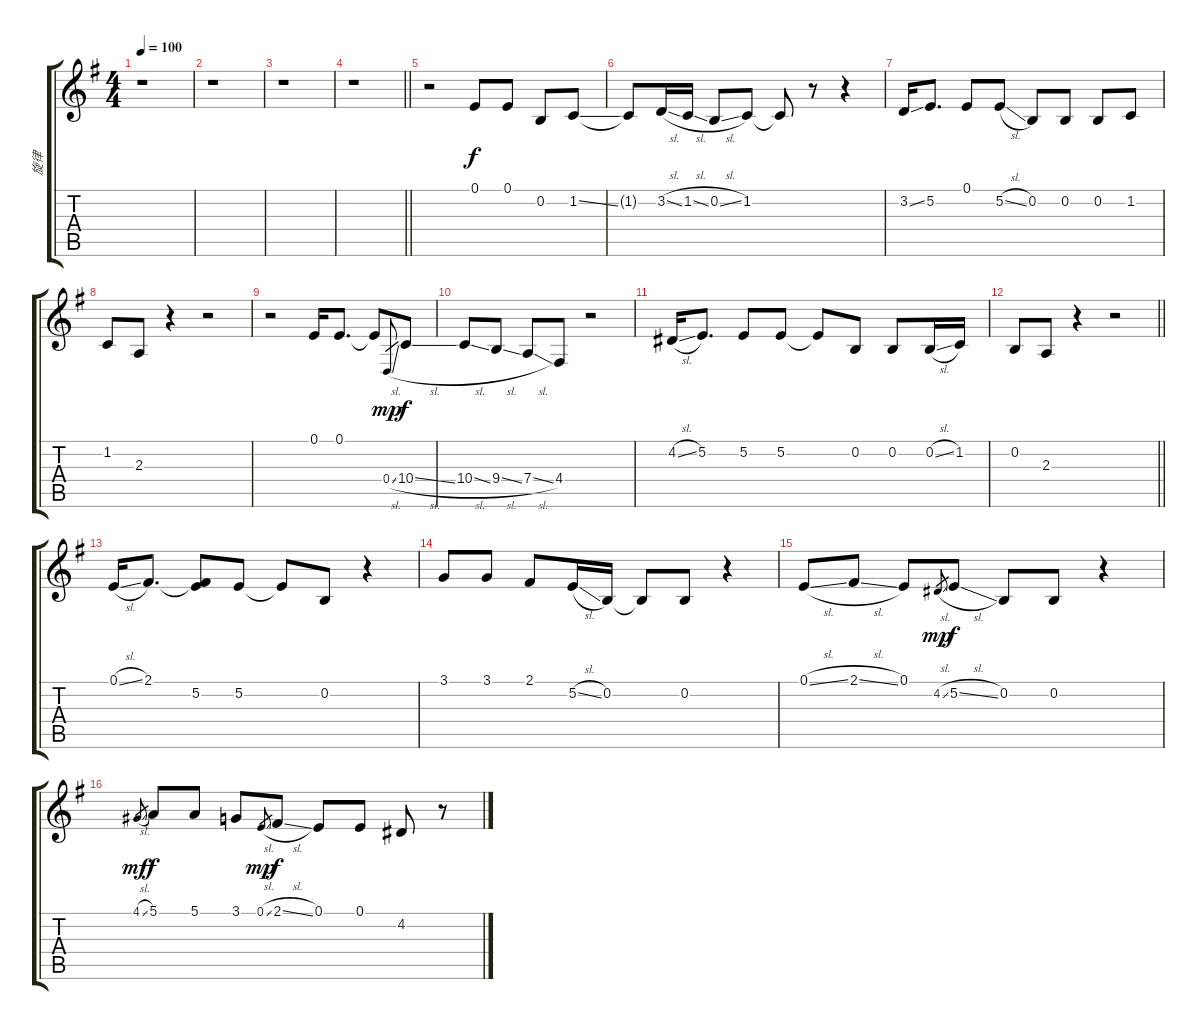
\track ("旋律" "旋律") {instrument tuba}
\staff {score tabs}
\tuning (E4 B3 G3 D3 A2 E2) {hide}
\ts (4 4)
\tempo 100
\clef g2
\ks eminor
r.1{dy f} |
r.1 |
r.1 |
\barLineRight lightlight
r.1 |
r.2 0.1.8 0.1.8 0.2.8 1.2{ss}.8 |
1.2{t}.8 3.2{sl}.16 1.2{sl}.16 0.2{sl}.8 1.2.8 1.2{t}.8 r.8 r.4 |
3.2{ss}.16 5.2.8{d} 0.1.8 5.2{sl}.8 0.2.8 0.2.8 0.2.8 1.2.8 |
1.2.8 2.3.8 r.4 r.2 |
r.2 0.1.16 0.1.8{d} 0.1{t}.8 0.4{sl}.8{gr dy mp} 10.4{sl}.8{dy f} |
10.4{sl}.8 9.4{sl}.8 7.4{sl}.8 4.4.8 r.2 |
4.2{sl}.16 5.2.8{d} 5.2.8 5.2.8 5.2{t}.8 0.2.8 0.2.8 0.2{sl}.16 1.2.16 |
\barLineRight lightlight
0.2.8 2.3.8 r.4 r.2 |
0.1{sl}.16 2.1.8{d} (2.1{t} 5.2).8 5.2.8 5.2{t}.8 0.2.8 r.4 |
3.1.8 3.1.8 2.1.8 5.2{sl}.16 0.2.16 0.2{t}.8 0.2.8 r.4 |
0.1{sl}.8 2.1{sl}.8 0.1.8 4.2{sl}.8{gr dy mp} 5.2{sl}.8{dy f} 0.2.8 0.2.8 r.4 |
4.1{sl}.8{gr dy mf} 5.1.8{dy f} 5.1.8 3.1.8 0.1{sl}.8{gr dy mp} 2.1{sl}.8{dy f} 0.1.8 0.1.8 4.2.8 r.8
